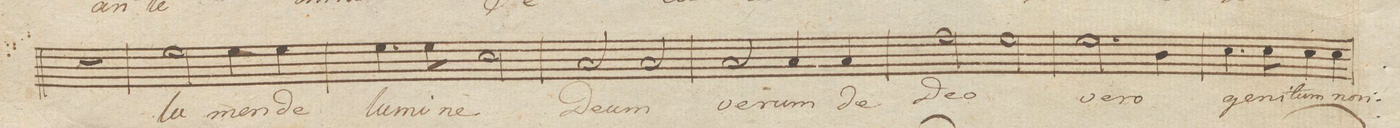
**kern	**text	**dynam
*I"Tenore Solo	*	*
*clefC4	*	*
*k[]	*	*
*met(c|)	*	*
*M2/2	*	*
1r	.	.
=35	=35	=35
2d\	lu-	.
4d\	-men	.
4d\	de-	.
=36	=36	=36
4.d\	-lu-	.
8d\	-mi-	.
2B\	-ne	.
=37	=37	=37
2G/	De-	.
2G/	-um	.
=38	=38	=38
2G/	ve-	.
4G/	-rum	.
4G/	de	.
=39	=39	=39
2e\	De-	.
2d\	-o	.
=40	=40	=40
2.d\	ve-	.
4A\	-ro	.
=41	=41	=41
4.B\	ge-	.
8B\	-ni-	.
4B\	-tum	.
4B\	non	.
=42	=42	=42
*-	*-	*-
